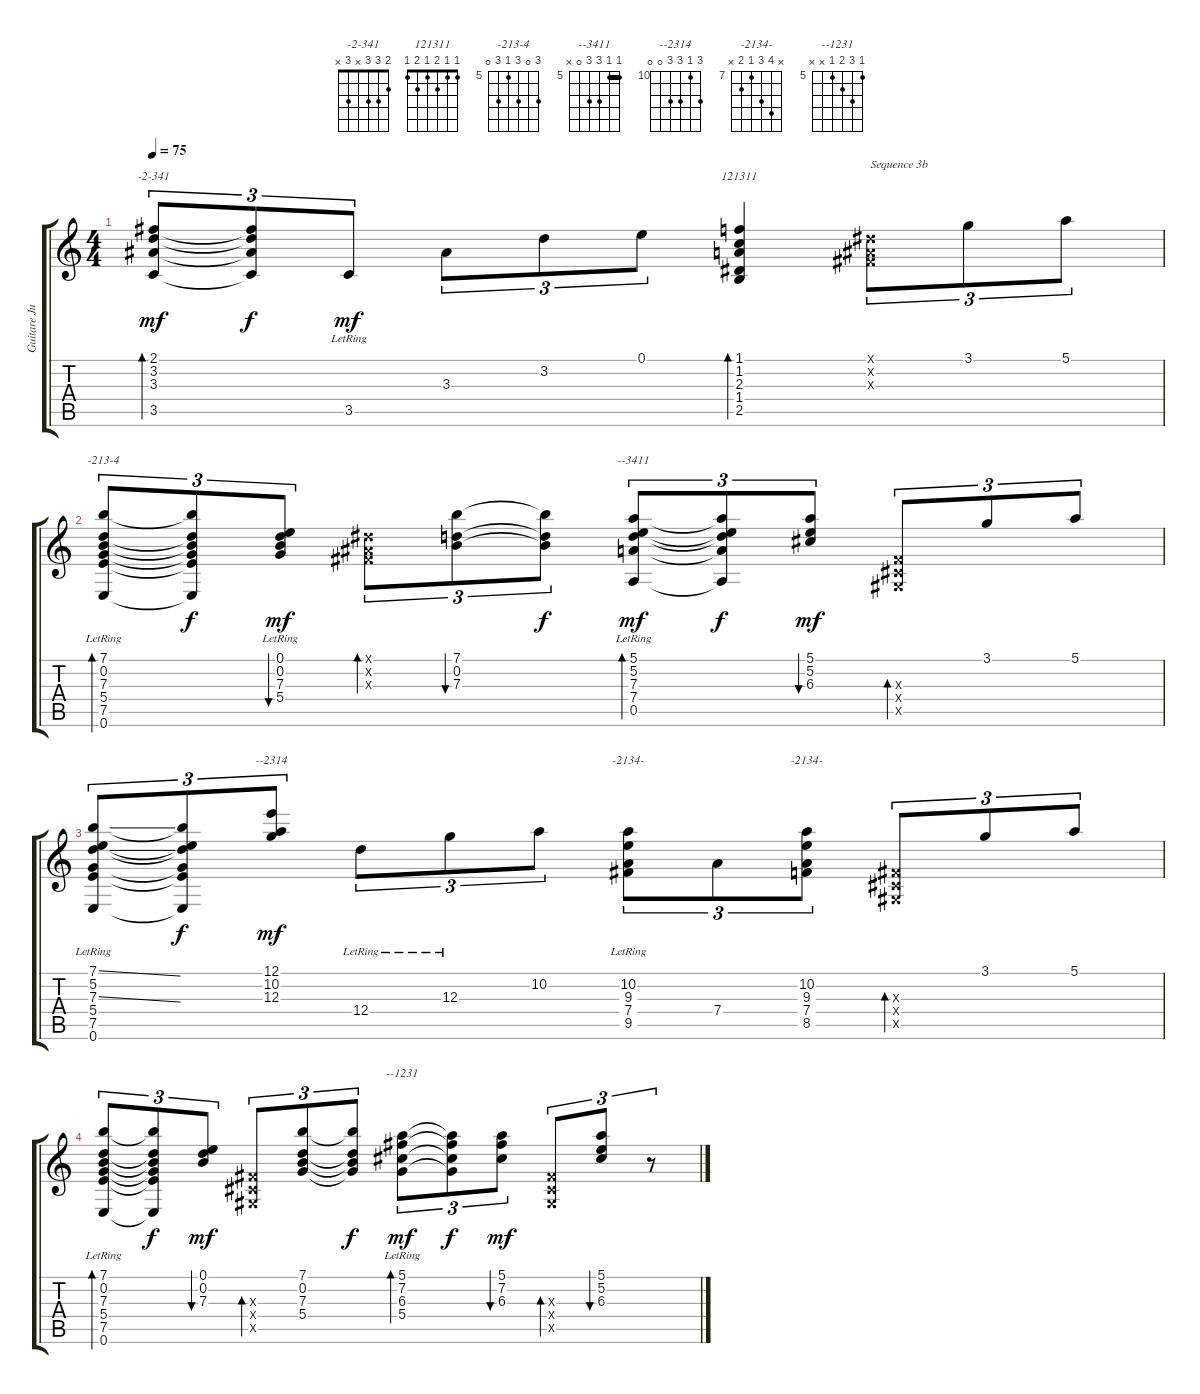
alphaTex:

\track ("Guitare Juillet 2000" "Guitare Ju") {instrument acousticguitarnylon}
\staff {score tabs}
\tuning (E4 B3 G3 D3 A2 E2) {hide}
\chord ("-2-341" 2 3 3 x 3 x)
\chord ("121311" 1 1 2 1 2 1)
\chord ("-213-4" 7 0 7 5 7 0) {firstfret 5}
\chord ("--3411" 5 5 7 7 0 x) {firstfret 5 barre 5}
\chord ("--2314" 12 10 12 12 0 0) {firstfret 10}
\chord ("-2134-" x 10 9 7 9 x) {firstfret 7}
\chord ("-2134-" x 10 9 7 8 x) {firstfret 7}
\chord ("--1231" 5 7 6 5 x x) {firstfret 5}
\ts (4 4)
\tempo 75
\clef g2
\ks c
(2.1 3.2 3.3 3.5).8{tu (3 2) bd 60 ch "-2-341" dy mf} (2.1{t} 3.2{t} 3.3{t} 3.5{t}).8{tu (3 2) dy f} 3.5{lr}.8{tu (3 2) dy mf} 3.3.8{tu (3 2)} 3.2.8{tu (3 2)} 0.1.8{tu (3 2)} (1.1 1.2 2.3 1.4 2.5).4{bd 120 ch "121311"} (-1.1{x} -1.2{x} -1.3{x}).8{tu (3 2) txt "Sequence 3b"} 3.1.8{tu (3 2)} 5.1.8{tu (3 2)} |
(7.1 0.2 7.3 5.4{lr} 7.5{lr} 0.6{lr}).8{tu (3 2) bd 60 ch "-213-4"} (7.1{t} 0.2{t} 7.3{t} 5.4{t} 7.5{t} 0.6{t}).8{tu (3 2) dy f} (0.1{lr} 0.2 7.3 5.4).8{tu (3 2) bu 60 dy mf} (-1.1{x} -1.2{x} -1.3{x}).8{tu (3 2) bd 30} (7.1 0.2 7.3).8{tu (3 2) bu 60} (7.1{t} 0.2{t} 7.3{t}).8{tu (3 2) dy f} (5.1 5.2 7.3 7.4{lr} 0.5{lr}).8{tu (3 2) bd 60 ch "--3411" dy mf} (5.1{t} 5.2{t} 7.3{t} 7.4{t} 0.5{t}).8{tu (3 2) dy f} (5.1 5.2 6.3).8{tu (3 2) bu 60 dy mf} (-1.3{x} -1.4{x} -1.5{x}).8{tu (3 2) bd 30} 3.1.8{tu (3 2)} 5.1.8{tu (3 2)} |
(7.1{ss} 5.2 7.3{ss} 5.4 7.5 0.6{lr}).8{tu (3 2)} (7.1{t} 5.2{t} 7.3{t} 5.4{t} 7.5{t} 0.6{t}).8{tu (3 2) dy f} (12.1 10.2 12.3).8{tu (3 2) ch "--2314" dy mf} 12.4{lr}.8{tu (3 2)} 12.3{lr}.8{tu (3 2)} 10.2.8{tu (3 2)} (10.2{lr} 9.3{lr} 7.4{lr} 9.5{lr}).8{tu (3 2) ch "-2134-"} 7.4.8{tu (3 2)} (10.2 9.3 7.4 8.5).8{tu (3 2) ch "-2134-"} (-1.3{x} -1.4{x} -1.5{x}).8{tu (3 2) bd 30} 3.1.8{tu (3 2)} 5.1.8{tu (3 2)} |
(7.1 0.2 7.3 5.4{lr} 7.5{lr} 0.6{lr}).8{tu (3 2) bd 60} (7.1{t} 0.2{t} 7.3{t} 5.4{t} 7.5{t} 0.6{t}).8{tu (3 2) dy f} (0.1 0.2 7.3).8{tu (3 2) bu 60 dy mf} (-1.3{x} -1.4{x} -1.5{x}).8{tu (3 2) bd 30} (7.1 0.2 7.3 5.4).8{tu (3 2)} (7.1{t} 0.2{t} 7.3{t} 5.4{t}).8{tu (3 2) dy f} (5.1 7.2 6.3 5.4{lr}).8{tu (3 2) bd 60 ch "--1231" dy mf} (5.1{t} 7.2{t} 6.3{t} 5.4{t}).8{tu (3 2) dy f} (5.1 7.2 6.3).8{tu (3 2) bu 60 dy mf} (-1.3{x} -1.4{x} -1.5{x}).8{tu (3 2) bd 60} (5.1 5.2 6.3).8{tu (3 2) bu 30} r.8{tu (3 2)}
